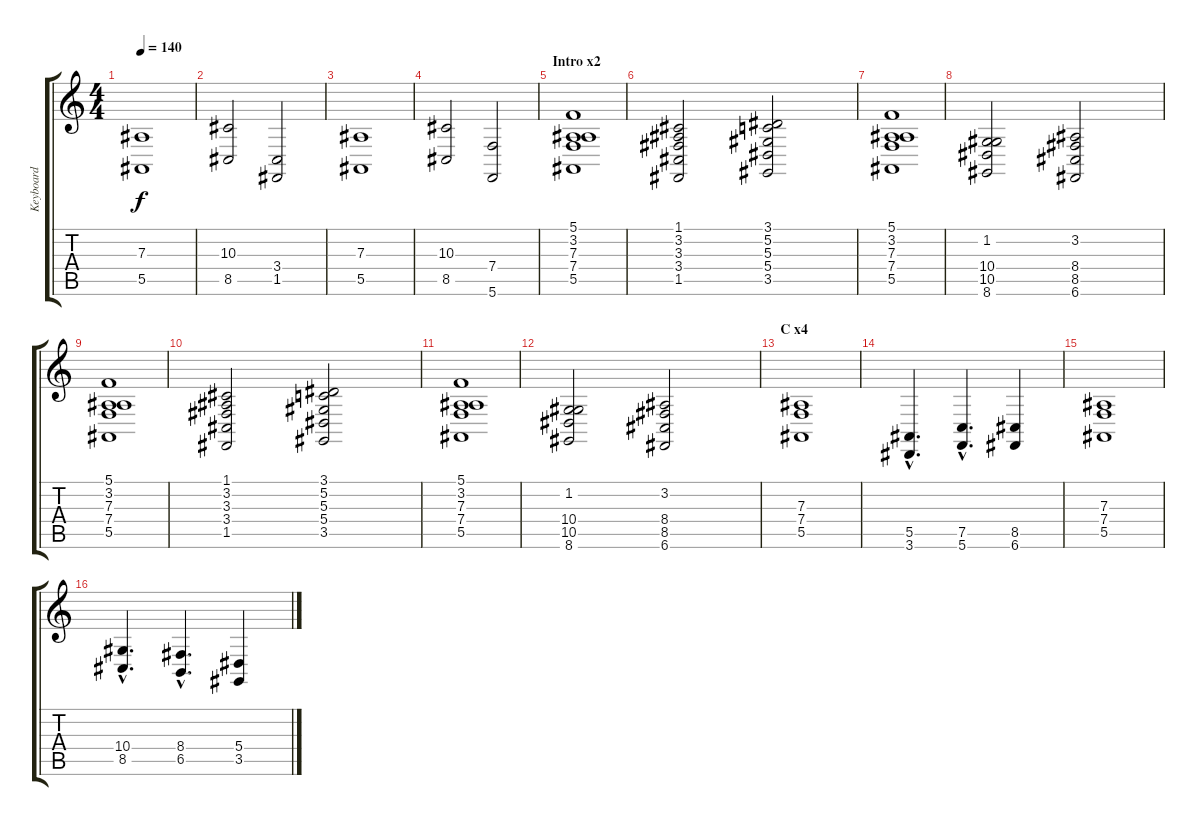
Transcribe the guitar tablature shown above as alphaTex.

\track ("Keyboard" "Keyboard") {instrument synthstrings1}
\staff {score tabs}
\tuning (C4 G3 Eb3 Bb2 F2 C2) {hide}
\ts (4 4)
\tempo 140
\clef g2
\ks c
(7.3 5.5).1{dy f} |
(10.3 8.5).2 (3.4 1.5).2 |
(7.3 5.5).1 |
(10.3 8.5).2 (7.4 5.6).2 |
\section ("" "Intro x2")
(5.1 3.2 7.3 7.4 5.5).1 |
(1.1 3.2 3.3 3.4 1.5).2 (3.1 5.2 5.3 5.4 3.5).2 |
(5.1 3.2 7.3 7.4 5.5).1 |
(1.2 10.4 10.5 8.6).2 (3.2 8.4 8.5 6.6).2 |
(5.1 3.2 7.3 7.4 5.5).1 |
(1.1 3.2 3.3 3.4 1.5).2 (3.1 5.2 5.3 5.4 3.5).2 |
(5.1 3.2 7.3 7.4 5.5).1 |
(1.2 10.4 10.5 8.6).2 (3.2 8.4 8.5 6.6).2 |
\section ("" "C x4")
(7.3 7.4 5.5).1 |
(5.5{hac} 3.6{hac}).4{d} (7.5{hac} 5.6{hac}).4{d} (8.5 6.6).4 |
(7.3 7.4 5.5).1 |
(10.4{hac} 8.5{hac}).4{d} (8.4{hac} 6.5{hac}).4{d} (5.4 3.5).4
